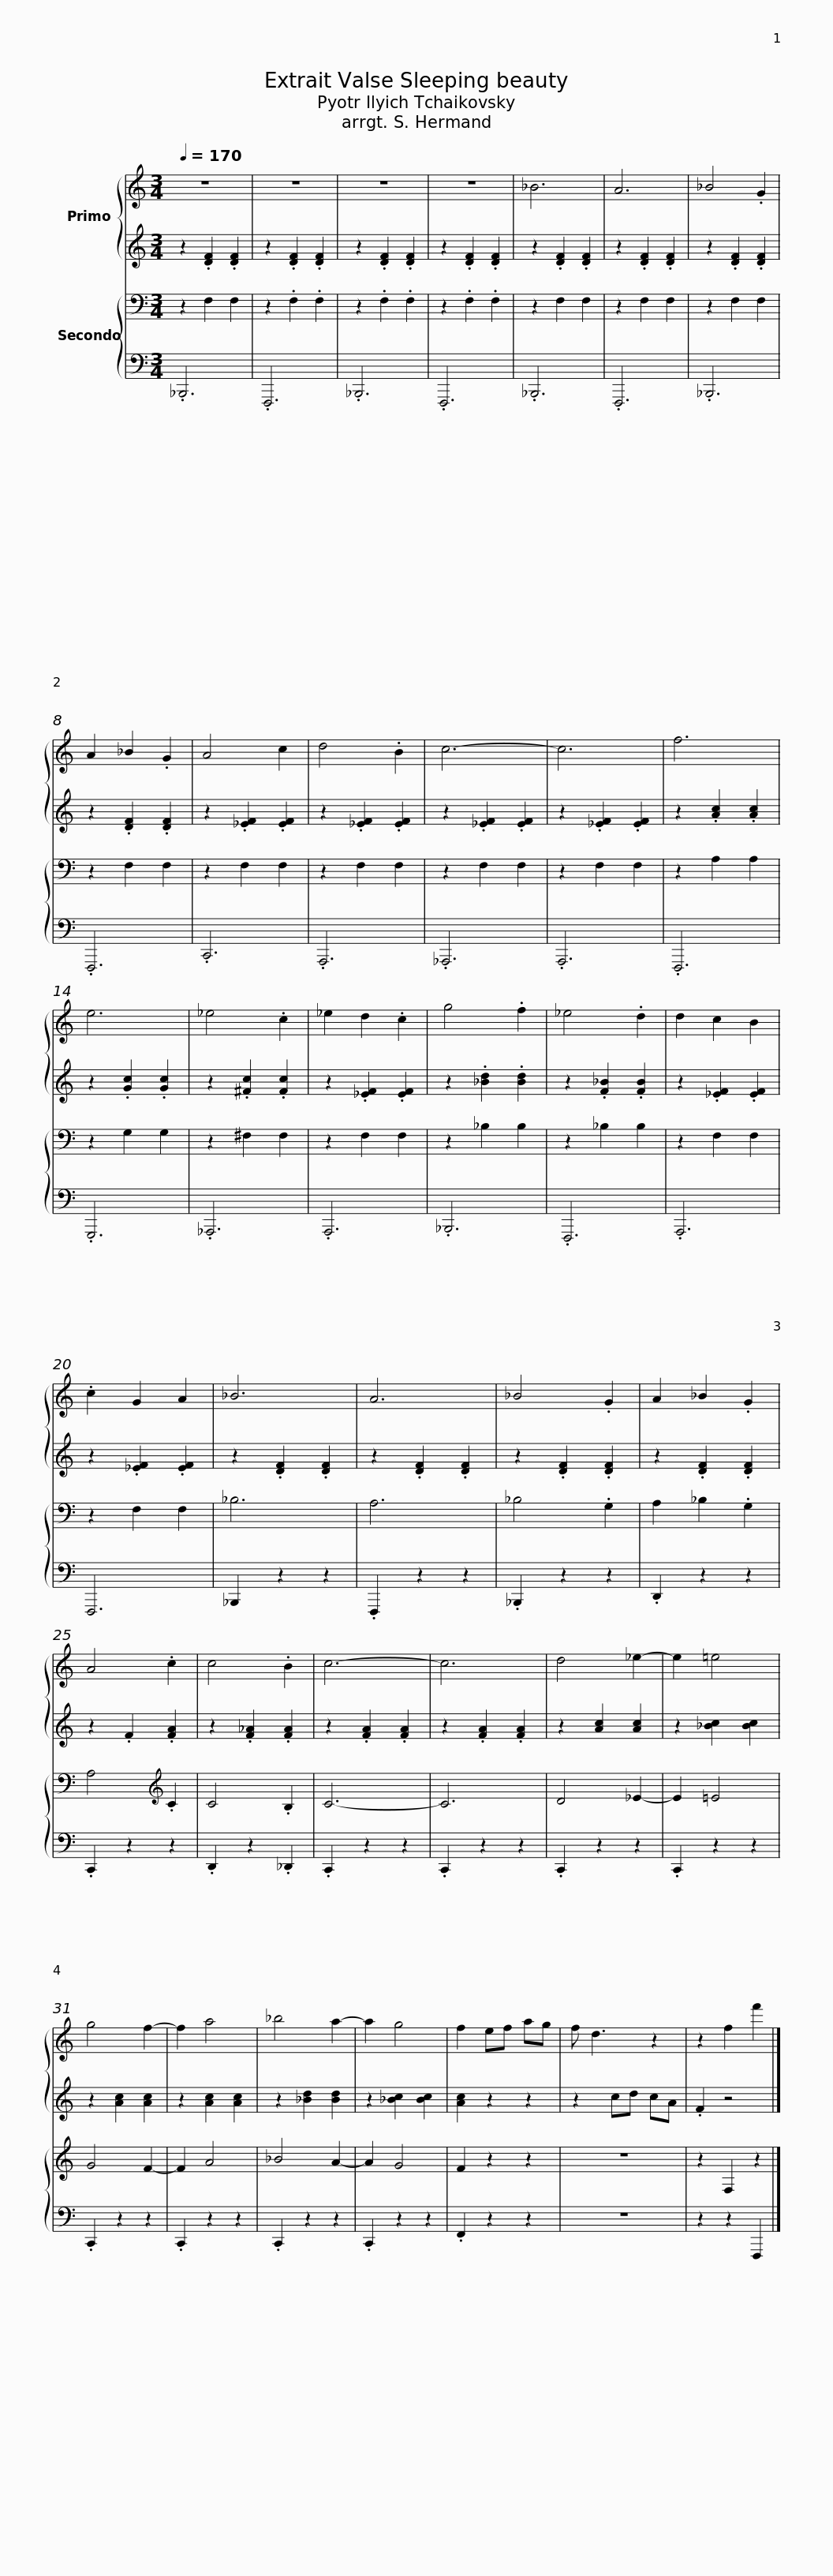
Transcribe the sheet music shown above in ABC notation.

X:1
%%score { 1 | 2 } { 3 | 4 }
L:1/8
Q:1/4=170
M:3/4
I:linebreak $
K:C
V:1 treble
V:2 treble
V:3 bass
V:4 bass
V:1
 z6 | z6 | z6 | z6 | _B6 | %5
 A6 | _B4 .G2 | A2 _B2 .G2 | A4 c2 |$ d4 .B2 | %10
 c6- | c6 | f6 | e6 | _e4 .c2 | %15
 _e2 d2 .c2 |$ g4 .f2 | _e4 .d2 | d2 c2 B2 | .c2 G2 A2 | %20
 _B6 | A6 | _B4 .G2 | A2 _B2 .G2 | A4 .c2 | %25
 c4 .B2 |$ c6- | c6 | d4 _e2- | e2 =e4 | %30
 g4 f2- | f2 a4 | _b4 a2- | a2 g4 | f2 ef ag | %35
 f d3 z2 |$ z2 f2 f'2 |] %37
V:2
 z2 .[DF]2 .[DF]2 | z2 .[DF]2 .[DF]2 | z2 .[DF]2 .[DF]2 | z2 .[DF]2 .[DF]2 | z2 .[DF]2 .[DF]2 | %5
 z2 .[DF]2 .[DF]2 | z2 .[DF]2 .[DF]2 | z2 .[DF]2 .[DF]2 | z2 .[_EF]2 .[EF]2 |$ z2 .[_EF]2 .[EF]2 | %10
 z2 .[_EF]2 .[EF]2 | z2 .[_EF]2 .[EF]2 | z2 .[Ac]2 .[Ac]2 | z2 .[Gc]2 .[Gc]2 | z2 .[^Fc]2 .[Fc]2 | %15
 z2 .[_EF]2 .[EF]2 |$ z2 .[_Bd]2 .[Bd]2 | z2 .[F_B]2 .[FB]2 | z2 .[_EF]2 .[EF]2 | z2 .[_EF]2 .[EF]2 | %20
 z2 .[DF]2 .[DF]2 | z2 .[DF]2 .[DF]2 | z2 .[DF]2 .[DF]2 | z2 .[DF]2 .[DF]2 | z2 .F2 .[FA]2 | %25
 z2 .[F_A]2 .[FA]2 |$ z2 .[FA]2 .[FA]2 | z2 .[FA]2 .[FA]2 | z2 [Ac]2 [Ac]2 | z2 [_Bc]2 [Bc]2 | %30
 z2 [Ac]2 [Ac]2 | z2 [Ac]2 [Ac]2 | z2 [_Bd]2 [Bd]2 | z2 [_Bc]2 [Bc]2 | [Ac]2 z2 z2 | %35
 z2 cd cA |$ .F2 z4 |] %37
V:3
 z2 F,2 F,2 | z2 .F,2 .F,2 | z2 .F,2 .F,2 | z2 .F,2 .F,2 | z2 F,2 F,2 | %5
 z2 F,2 F,2 | z2 F,2 F,2 | z2 F,2 F,2 | z2 F,2 F,2 |$ z2 F,2 F,2 | %10
 z2 F,2 F,2 | z2 F,2 F,2 | z2 A,2 A,2 | z2 G,2 G,2 | z2 ^F,2 F,2 | %15
 z2 F,2 F,2 |$ z2 _B,2 B,2 | z2 _B,2 B,2 | z2 F,2 F,2 | z2 F,2 F,2 | %20
 _B,6 | A,6 | _B,4 .G,2 | A,2 _B,2 .G,2 | A,4[K:treble] .C2 | %25
 C4 .B,2 |$ C6- | C6 | D4 _E2- | E2 =E4 | %30
 G4 F2- | F2 A4 | _B4 A2- | A2 G4 | F2 z2 z2 | %35
 z6 |$ z2 F,2 z2 |] %37
V:4
 ._B,,,6 | .F,,,6 | ._B,,,6 | .F,,,6 | ._B,,,6 | %5
 .F,,,6 | ._B,,,6 | .F,,,6 | .C,,6 |$ .A,,,6 | %10
 ._A,,,6 | .A,,,6 | .F,,,6 | .G,,,6 | ._A,,,6 | %15
 .A,,,6 |$ ._B,,,6 | .F,,,6 | .A,,,6 | F,,,6 | %20
 _B,,,2 z2 z2 | .F,,,2 z2 z2 | ._B,,,2 z2 z2 | .D,,2 z2 z2 | .C,,2 z2 z2 | %25
 .D,,2 z2 ._D,,2 |$ .C,,2 z2 z2 | .C,,2 z2 z2 | .C,,2 z2 z2 | .C,,2 z2 z2 | %30
 .C,,2 z2 z2 | .C,,2 z2 z2 | .C,,2 z2 z2 | .C,,2 z2 z2 | .F,,2 z2 z2 | %35
 z6 |$ z2 z2 F,,,2 |] %37
